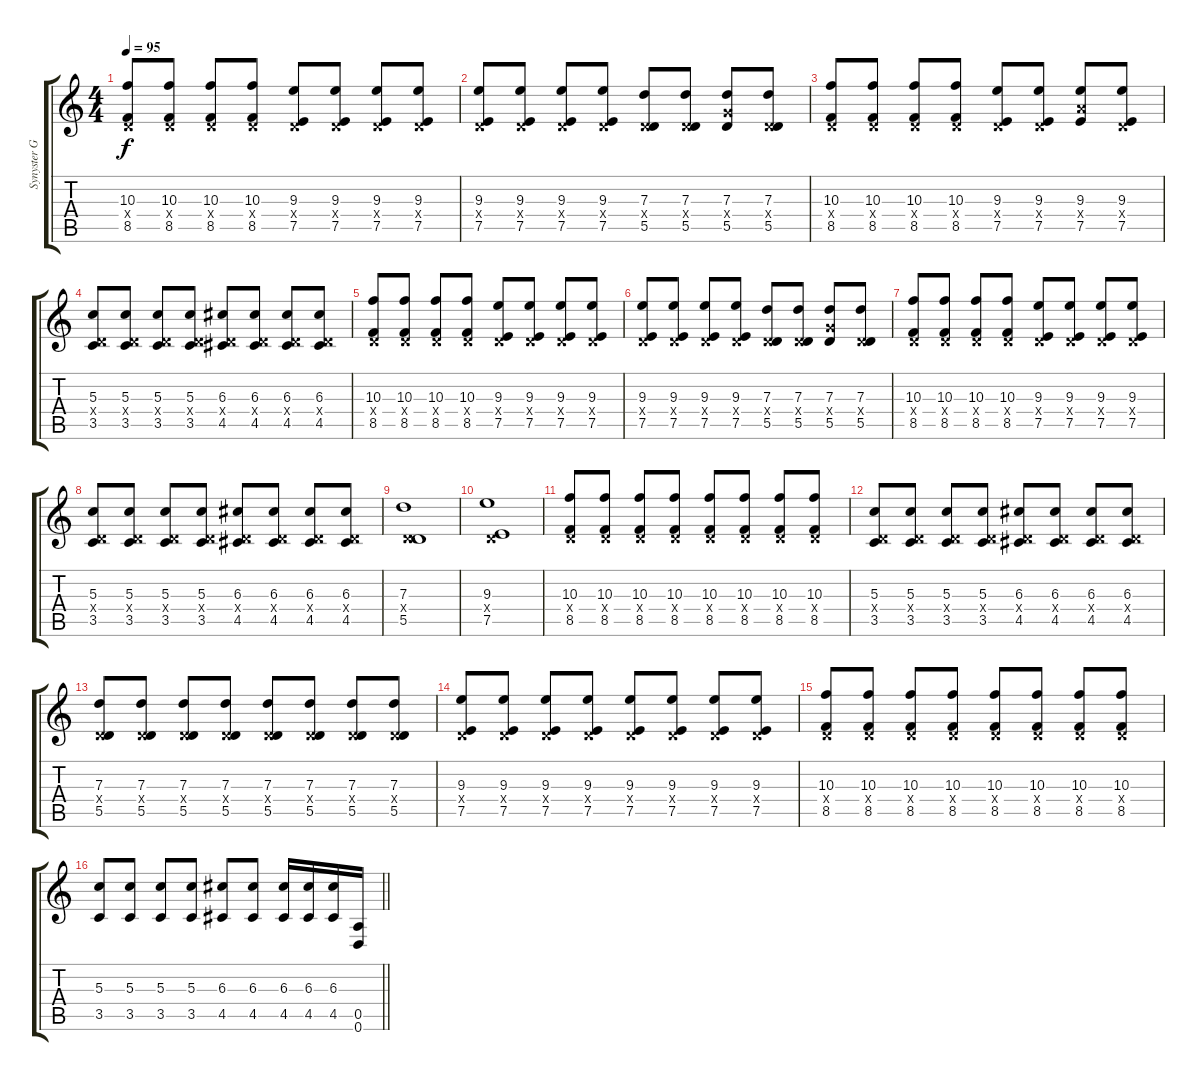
\track ("Synyster Gates" "Synyster G") {instrument distortionguitar}
\staff {score tabs}
\tuning (E4 B3 G3 D3 A2 D2) {hide}
\ts (4 4)
\tempo 95
\clef g2
\ks c
(10.3 0.4{x} 8.5).8{dy f} (10.3 0.4{x} 8.5).8 (10.3 0.4{x} 8.5).8 (10.3 0.4{x} 8.5).8 (9.3 0.4{x} 7.5).8 (9.3 0.4{x} 7.5).8 (9.3 0.4{x} 7.5).8 (9.3 0.4{x} 7.5).8 |
(9.3 0.4{x} 7.5).8 (9.3 0.4{x} 7.5).8 (9.3 0.4{x} 7.5).8 (9.3 0.4{x} 7.5).8 (7.3 0.4{x} 5.5).8 (7.3 0.4{x} 5.5).8 (7.3 5.4{x} 5.5).8 (7.3 0.4{x} 5.5).8 |
(10.3 0.4{x} 8.5).8 (10.3 0.4{x} 8.5).8 (10.3 0.4{x} 8.5).8 (10.3 0.4{x} 8.5).8 (9.3 0.4{x} 7.5).8 (9.3 0.4{x} 7.5).8 (9.3 7.4{x} 7.5).8 (9.3 0.4{x} 7.5).8 |
(5.3 0.4{x} 3.5).8 (5.3 0.4{x} 3.5).8 (5.3 0.4{x} 3.5).8 (5.3 0.4{x} 3.5).8 (6.3 0.4{x} 4.5).8 (6.3 0.4{x} 4.5).8 (6.3 0.4{x} 4.5).8 (6.3 0.4{x} 4.5).8 |
(10.3 0.4{x} 8.5).8 (10.3 0.4{x} 8.5).8 (10.3 0.4{x} 8.5).8 (10.3 0.4{x} 8.5).8 (9.3 0.4{x} 7.5).8 (9.3 0.4{x} 7.5).8 (9.3 0.4{x} 7.5).8 (9.3 0.4{x} 7.5).8 |
(9.3 0.4{x} 7.5).8 (9.3 0.4{x} 7.5).8 (9.3 0.4{x} 7.5).8 (9.3 0.4{x} 7.5).8 (7.3 0.4{x} 5.5).8 (7.3 0.4{x} 5.5).8 (7.3 5.4{x} 5.5).8 (7.3 0.4{x} 5.5).8 |
(10.3 0.4{x} 8.5).8 (10.3 0.4{x} 8.5).8 (10.3 0.4{x} 8.5).8 (10.3 0.4{x} 8.5).8 (9.3 0.4{x} 7.5).8 (9.3 0.4{x} 7.5).8 (9.3 0.4{x} 7.5).8 (9.3 0.4{x} 7.5).8 |
(5.3 0.4{x} 3.5).8 (5.3 0.4{x} 3.5).8 (5.3 0.4{x} 3.5).8 (5.3 0.4{x} 3.5).8 (6.3 0.4{x} 4.5).8 (6.3 0.4{x} 4.5).8 (6.3 0.4{x} 4.5).8 (6.3 0.4{x} 4.5).8 |
(7.3 0.4{x} 5.5).1 |
(9.3 0.4{x} 7.5).1 |
(10.3 0.4{x} 8.5).8 (10.3 0.4{x} 8.5).8 (10.3 0.4{x} 8.5).8 (10.3 0.4{x} 8.5).8 (10.3 0.4{x} 8.5).8 (10.3 0.4{x} 8.5).8 (10.3 0.4{x} 8.5).8 (10.3 0.4{x} 8.5).8 |
(5.3 0.4{x} 3.5).8 (5.3 0.4{x} 3.5).8 (5.3 0.4{x} 3.5).8 (5.3 0.4{x} 3.5).8 (6.3 0.4{x} 4.5).8 (6.3 0.4{x} 4.5).8 (6.3 0.4{x} 4.5).8 (6.3 0.4{x} 4.5).8 |
(7.3 0.4{x} 5.5).8 (7.3 0.4{x} 5.5).8 (7.3 0.4{x} 5.5).8 (7.3 0.4{x} 5.5).8 (7.3 0.4{x} 5.5).8 (7.3 0.4{x} 5.5).8 (7.3 0.4{x} 5.5).8 (7.3 0.4{x} 5.5).8 |
(9.3 0.4{x} 7.5).8 (9.3 0.4{x} 7.5).8 (9.3 0.4{x} 7.5).8 (9.3 0.4{x} 7.5).8 (9.3 0.4{x} 7.5).8 (9.3 0.4{x} 7.5).8 (9.3 0.4{x} 7.5).8 (9.3 0.4{x} 7.5).8 |
(10.3 0.4{x} 8.5).8 (10.3 0.4{x} 8.5).8 (10.3 0.4{x} 8.5).8 (10.3 0.4{x} 8.5).8 (10.3 0.4{x} 8.5).8 (10.3 0.4{x} 8.5).8 (10.3 0.4{x} 8.5).8 (10.3 0.4{x} 8.5).8 |
\barLineRight lightlight
(5.3 3.5).8 (5.3 3.5).8 (5.3 3.5).8 (5.3 3.5).8 (6.3 4.5).8 (6.3 4.5).8 (6.3 4.5).16 (6.3 4.5).16 (6.3 4.5).16 (0.5 0.6).16
